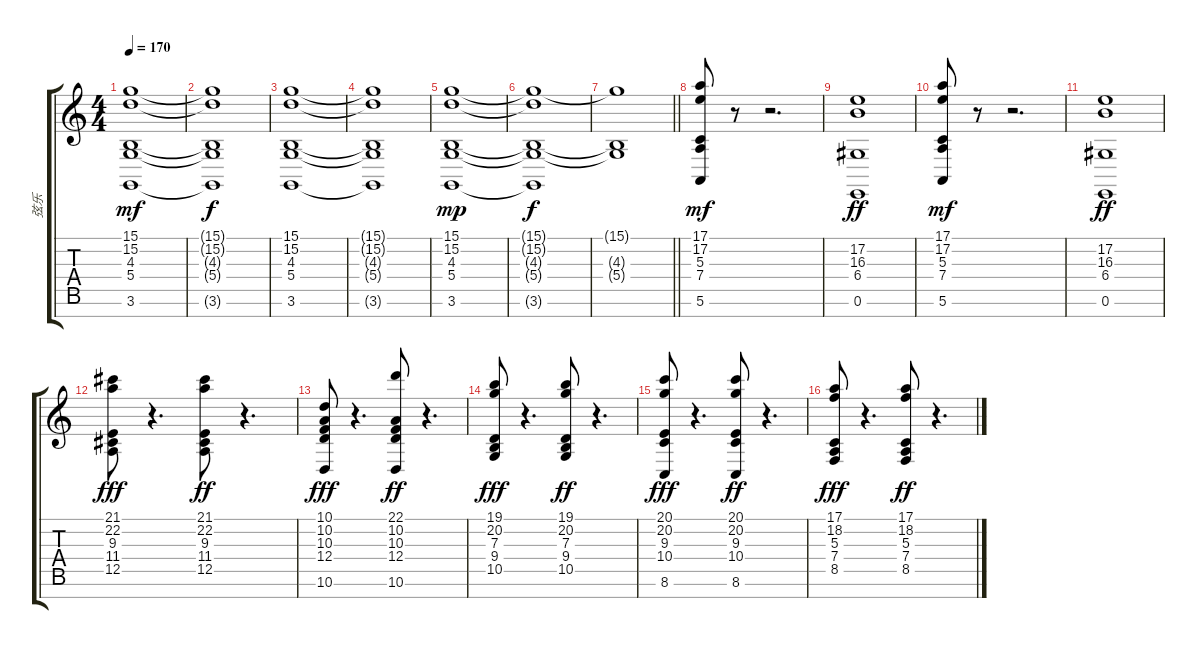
\track ("弦乐" "弦乐") {instrument stringensemble1}
\staff {score tabs}
\tuning (E4 B3 G3 D3 A2 E2 B1) {hide}
\ts (4 4)
\tempo 170
\clef g2
\ks c
(15.1 15.2 4.3 5.4 3.6).1{dy mf} |
(15.1{t} 15.2{t} 4.3{t} 5.4{t} 3.6{t}).1{dy f} |
(15.1 15.2 4.3 5.4 3.6).1 |
(15.1{t} 15.2{t} 4.3{t} 5.4{t} 3.6{t}).1 |
(15.1 15.2 4.3 5.4 3.6).1{dy mp} |
(15.1{t} 15.2{t} 4.3{t} 5.4{t} 3.6{t}).1{dy f} |
\barLineRight lightlight
(15.1{t} 4.3{t} 5.4{t}).1 |
(17.1 17.2 5.3 7.4 5.6).8{dy mf volume 9 instrument stringensemble1} r.8 r.2{d} |
(17.2 16.3 6.4 0.6).1{dy ff} |
(17.1 17.2 5.3 7.4 5.6).8{dy mf} r.8 r.2{d} |
(17.2 16.3 6.4 0.6).1{dy ff} |
(21.1 22.2 9.3 11.4 12.5).8{dy fff} r.4{d} (21.1 22.2 9.3 11.4 12.5).8{dy ff} r.4{d} |
(10.1 10.2 10.3 12.4 10.6).8{dy fff} r.4{d} (22.1 10.2 10.3 12.4 10.6).8{dy ff} r.4{d} |
(19.1 20.2 7.3 9.4 10.5).8{dy fff} r.4{d} (19.1 20.2 7.3 9.4 10.5).8{dy ff} r.4{d} |
(20.1 20.2 9.3 10.4 8.6).8{dy fff} r.4{d} (20.1 20.2 9.3 10.4 8.6).8{dy ff} r.4{d} |
(17.1 18.2 5.3 7.4 8.5).8{dy fff} r.4{d} (17.1 18.2 5.3 7.4 8.5).8{dy ff} r.4{d}
